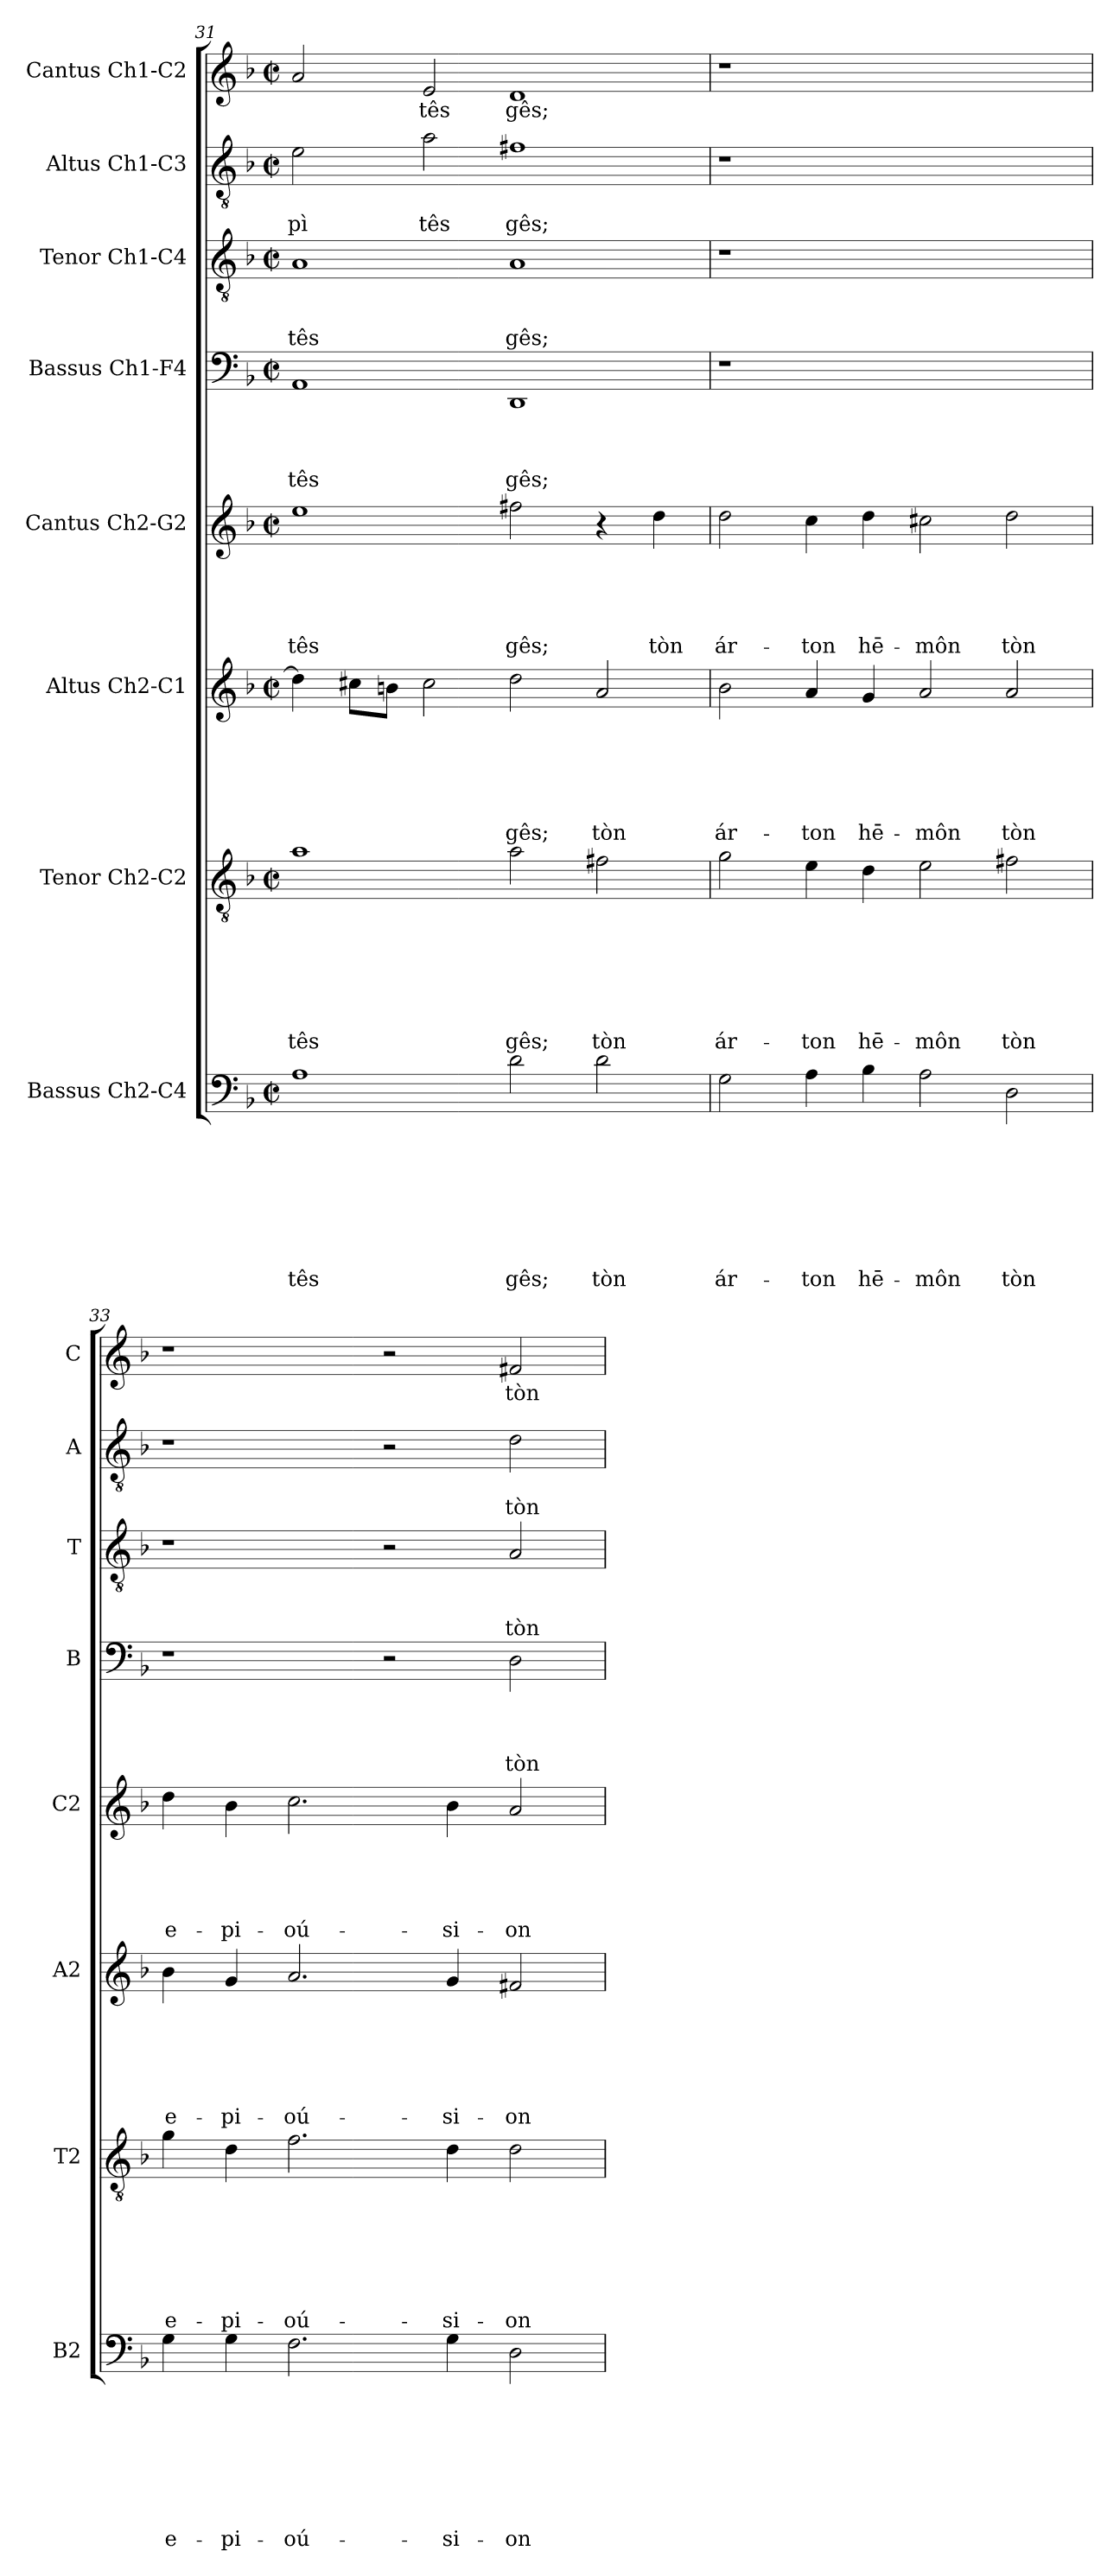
**kern	**text	**text	**text	**text	**text	**text	**text	**text	**kern	**text	**text	**text	**text	**text	**text	**text	**kern	**text	**text	**text	**text	**text	**text	**kern	**text	**text	**text	**text	**text	**kern	**text	**text	**text	**text	**kern	**text	**text	**text	**kern	**text	**text	**kern	**text
*part8	*part8	*part8	*part8	*part8	*part8	*part8	*part8	*part8	*part7	*part7	*part7	*part7	*part7	*part7	*part7	*part7	*part6	*part6	*part6	*part6	*part6	*part6	*part6	*part5	*part5	*part5	*part5	*part5	*part5	*part4	*part4	*part4	*part4	*part4	*part3	*part3	*part3	*part3	*part2	*part2	*part2	*part1	*part1
*staff8	*staff8	*staff8	*staff8	*staff8	*staff8	*staff8	*staff8	*staff8	*staff7	*staff7	*staff7	*staff7	*staff7	*staff7	*staff7	*staff7	*staff6	*staff6	*staff6	*staff6	*staff6	*staff6	*staff6	*staff5	*staff5	*staff5	*staff5	*staff5	*staff5	*staff4	*staff4	*staff4	*staff4	*staff4	*staff3	*staff3	*staff3	*staff3	*staff2	*staff2	*staff2	*staff1	*staff1
*I"Bassus Ch2-C4	*	*	*	*	*	*	*	*	*I"Tenor Ch2-C2	*	*	*	*	*	*	*	*I"Altus Ch2-C1	*	*	*	*	*	*	*I"Cantus Ch2-G2	*	*	*	*	*	*I"Bassus Ch1-F4	*	*	*	*	*I"Tenor Ch1-C4	*	*	*	*I"Altus Ch1-C3	*	*	*I"Cantus Ch1-C2	*
*I'B2	*	*	*	*	*	*	*	*	*I'T2	*	*	*	*	*	*	*	*I'A2	*	*	*	*	*	*	*I'C2	*	*	*	*	*	*I'B	*	*	*	*	*I'T	*	*	*	*I'A	*	*	*I'C	*
*clefF4	*	*	*	*	*	*	*	*	*clefGv2	*	*	*	*	*	*	*	*clefG2	*	*	*	*	*	*	*clefG2	*	*	*	*	*	*clefF4	*	*	*	*	*clefGv2	*	*	*	*clefGv2	*	*	*clefG2	*
*k[b-]	*	*	*	*	*	*	*	*	*k[b-]	*	*	*	*	*	*	*	*k[b-]	*	*	*	*	*	*	*k[b-]	*	*	*	*	*	*k[b-]	*	*	*	*	*k[b-]	*	*	*	*k[b-]	*	*	*k[b-]	*
*F:	*	*	*	*	*	*	*	*	*F:	*	*	*	*	*	*	*	*F:	*	*	*	*	*	*	*F:	*	*	*	*	*	*F:	*	*	*	*	*F:	*	*	*	*F:	*	*	*F:	*
*M2/2	*	*	*	*	*	*	*	*	*M2/2	*	*	*	*	*	*	*	*M2/2	*	*	*	*	*	*	*M2/2	*	*	*	*	*	*M2/2	*	*	*	*	*M2/2	*	*	*	*M2/2	*	*	*M2/2	*
*met(c|)	*	*	*	*	*	*	*	*	*met(c|)	*	*	*	*	*	*	*	*met(c|)	*	*	*	*	*	*	*met(c|)	*	*	*	*	*	*met(c|)	*	*	*	*	*met(c|)	*	*	*	*met(c|)	*	*	*met(c|)	*
=31	=31	=31	=31	=31	=31	=31	=31	=31	=31	=31	=31	=31	=31	=31	=31	=31	=31	=31	=31	=31	=31	=31	=31	=31	=31	=31	=31	=31	=31	=31	=31	=31	=31	=31	=31	=31	=31	=31	=31	=31	=31	=31	=31
!	!	!	!	!	!	!	!	!LO:LY:b	!	!	!	!	!	!	!	!LO:LY:b	!	!	!	!	!	!	!	!	!	!	!	!	!LO:LY:b	!	!	!	!	!LO:LY:b	!	!	!	!LO:LY:b	!	!	!LO:LY:b	!	!
1A	.	.	.	.	.	.	.	tês	1a	.	.	.	.	.	.	tês	4dd\]	.	.	.	.	.	.	1ee	.	.	.	.	tês	1AA	.	.	.	tês	1A	.	.	tês	2e\	.	-pì	2a/	.
.	.	.	.	.	.	.	.	.	.	.	.	.	.	.	.	.	8cc#X\L	.	.	.	.	.	.	.	.	.	.	.	.	.	.	.	.	.	.	.	.	.	.	.	.	.	.
.	.	.	.	.	.	.	.	.	.	.	.	.	.	.	.	.	8bn\J	.	.	.	.	.	.	.	.	.	.	.	.	.	.	.	.	.	.	.	.	.	.	.	.	.	.
!	!	!	!	!	!	!	!	!	!	!	!	!	!	!	!	!	!	!	!	!	!	!	!	!	!	!	!	!	!	!	!	!	!	!	!	!	!	!	!	!	!LO:LY:b	!	!LO:LY:b
.	.	.	.	.	.	.	.	.	.	.	.	.	.	.	.	.	2cc#\	.	.	.	.	.	.	.	.	.	.	.	.	.	.	.	.	.	.	.	.	.	2a\	.	tês	2e/	tês
!	!	!	!	!	!	!	!	!LO:LY:b	!	!	!	!	!	!	!	!LO:LY:b	!	!	!	!	!	!	!LO:LY:b	!	!	!	!	!	!LO:LY:b	!	!	!	!	!LO:LY:b	!	!	!	!LO:LY:b	!	!	!LO:LY:b	!	!LO:LY:b
2d\	.	.	.	.	.	.	.	gês;	2a\	.	.	.	.	.	.	gês;	2dd\	.	.	.	.	.	gês;	2ff#X\	.	.	.	.	gês;	1DD	.	.	.	gês;	1A	.	.	gês;	1f#X	.	gês;	1d	gês;
!	!	!	!	!	!	!	!	!LO:LY:b	!	!	!	!	!	!	!	!LO:LY:b	!	!	!	!	!	!	!LO:LY:b	!	!	!	!	!	!	!	!	!	!	!	!	!	!	!	!	!	!	!	!
2d\	.	.	.	.	.	.	.	tòn	2f#X\	.	.	.	.	.	.	tòn	2a/	.	.	.	.	.	tòn	4r	.	.	.	.	.	.	.	.	.	.	.	.	.	.	.	.	.	.	.
!	!	!	!	!	!	!	!	!	!	!	!	!	!	!	!	!	!	!	!	!	!	!	!	!	!	!	!	!	!LO:LY:b	!	!	!	!	!	!	!	!	!	!	!	!	!	!
.	.	.	.	.	.	.	.	.	.	.	.	.	.	.	.	.	.	.	.	.	.	.	.	4dd\	.	.	.	.	tòn	.	.	.	.	.	.	.	.	.	.	.	.	.	.
=32	=32	=32	=32	=32	=32	=32	=32	=32	=32	=32	=32	=32	=32	=32	=32	=32	=32	=32	=32	=32	=32	=32	=32	=32	=32	=32	=32	=32	=32	=32	=32	=32	=32	=32	=32	=32	=32	=32	=32	=32	=32	=32	=32
!	!	!	!	!	!	!	!	!LO:LY:b	!	!	!	!	!	!	!	!LO:LY:b	!	!	!	!	!	!	!LO:LY:b	!	!	!	!	!	!LO:LY:b	!	!	!	!	!	!	!	!	!	!	!	!	!	!
2G\	.	.	.	.	.	.	.	ár-	2g\	.	.	.	.	.	.	ár-	2b-\	.	.	.	.	.	ár-	2dd\	.	.	.	.	ár-	1r	.	.	.	.	1r	.	.	.	1r	.	.	1r	.
!	!	!	!	!	!	!	!	!LO:LY:b	!	!	!	!	!	!	!	!LO:LY:b	!	!	!	!	!	!	!LO:LY:b	!	!	!	!	!	!LO:LY:b	!	!	!	!	!	!	!	!	!	!	!	!	!	!
4A\	.	.	.	.	.	.	.	-ton	4e\	.	.	.	.	.	.	-ton	4a/	.	.	.	.	.	-ton	4cc\	.	.	.	.	-ton	.	.	.	.	.	.	.	.	.	.	.	.	.	.
!	!	!	!	!	!	!	!	!LO:LY:b	!	!	!	!	!	!	!	!LO:LY:b	!	!	!	!	!	!	!LO:LY:b	!	!	!	!	!	!LO:LY:b	!	!	!	!	!	!	!	!	!	!	!	!	!	!
4B-\	.	.	.	.	.	.	.	hē-	4d\	.	.	.	.	.	.	hē-	4g/	.	.	.	.	.	hē-	4dd\	.	.	.	.	hē-	.	.	.	.	.	.	.	.	.	.	.	.	.	.
!	!	!	!	!	!	!	!	!LO:LY:b	!	!	!	!	!	!	!	!LO:LY:b	!	!	!	!	!	!	!LO:LY:b	!	!	!	!	!	!LO:LY:b	!	!	!	!	!	!	!	!	!	!	!	!	!	!
2A\	.	.	.	.	.	.	.	-môn	2e\	.	.	.	.	.	.	-môn	2a/	.	.	.	.	.	-môn	2cc#X\	.	.	.	.	-môn	1ryy	.	.	.	.	1ryy	.	.	.	1ryy	.	.	1ryy	.
!	!	!	!	!	!	!	!	!LO:LY:b	!	!	!	!	!	!	!	!LO:LY:b	!	!	!	!	!	!	!LO:LY:b	!	!	!	!	!	!LO:LY:b	!	!	!	!	!	!	!	!	!	!	!	!	!	!
2D\	.	.	.	.	.	.	.	tòn	2f#X\	.	.	.	.	.	.	tòn	2a/	.	.	.	.	.	tòn	2dd\	.	.	.	.	tòn	.	.	.	.	.	.	.	.	.	.	.	.	.	.
=33	=33	=33	=33	=33	=33	=33	=33	=33	=33	=33	=33	=33	=33	=33	=33	=33	=33	=33	=33	=33	=33	=33	=33	=33	=33	=33	=33	=33	=33	=33	=33	=33	=33	=33	=33	=33	=33	=33	=33	=33	=33	=33	=33
!	!	!	!	!	!	!	!	!LO:LY:b	!	!	!	!	!	!	!	!LO:LY:b	!	!	!	!	!	!	!LO:LY:b	!	!	!	!	!	!LO:LY:b	!	!	!	!	!	!	!	!	!	!	!	!	!	!
4G\	.	.	.	.	.	.	.	e-	4g\	.	.	.	.	.	.	e-	4b-\	.	.	.	.	.	e-	4dd\	.	.	.	.	e-	1r	.	.	.	.	1r	.	.	.	1r	.	.	1r	.
!	!	!	!	!	!	!	!	!LO:LY:b	!	!	!	!	!	!	!	!LO:LY:b	!	!	!	!	!	!	!LO:LY:b	!	!	!	!	!	!LO:LY:b	!	!	!	!	!	!	!	!	!	!	!	!	!	!
4G\	.	.	.	.	.	.	.	-pi-	4d\	.	.	.	.	.	.	-pi-	4g/	.	.	.	.	.	-pi-	4b-\	.	.	.	.	-pi-	.	.	.	.	.	.	.	.	.	.	.	.	.	.
!	!	!	!	!	!	!	!	!LO:LY:b	!	!	!	!	!	!	!	!LO:LY:b	!	!	!	!	!	!	!LO:LY:b	!	!	!	!	!	!LO:LY:b	!	!	!	!	!	!	!	!	!	!	!	!	!	!
2.F\	.	.	.	.	.	.	.	-oú-	2.f\	.	.	.	.	.	.	-oú-	2.a/	.	.	.	.	.	-oú-	2.cc\	.	.	.	.	-oú-	.	.	.	.	.	.	.	.	.	.	.	.	.	.
.	.	.	.	.	.	.	.	.	.	.	.	.	.	.	.	.	.	.	.	.	.	.	.	.	.	.	.	.	.	2r	.	.	.	.	2r	.	.	.	2r	.	.	2r	.
!	!	!	!	!	!	!	!	!LO:LY:b	!	!	!	!	!	!	!	!LO:LY:b	!	!	!	!	!	!	!LO:LY:b	!	!	!	!	!	!LO:LY:b	!	!	!	!	!	!	!	!	!	!	!	!	!	!
4G\	.	.	.	.	.	.	.	-si-	4d\	.	.	.	.	.	.	-si-	4g/	.	.	.	.	.	-si-	4b-\	.	.	.	.	-si-	.	.	.	.	.	.	.	.	.	.	.	.	.	.
!	!	!	!	!	!	!	!	!LO:LY:b	!	!	!	!	!	!	!	!LO:LY:b	!	!	!	!	!	!	!LO:LY:b	!	!	!	!	!	!LO:LY:b	!	!	!	!	!LO:LY:b	!	!	!	!LO:LY:b	!	!	!LO:LY:b	!	!LO:LY:b
2D\	.	.	.	.	.	.	.	-on	2d\	.	.	.	.	.	.	-on	2f#X/	.	.	.	.	.	-on	2a/	.	.	.	.	-on	2D\	.	.	.	tòn	2A/	.	.	tòn	2d\	.	tòn	2f#X/	tòn
=	=	=	=	=	=	=	=	=	=	=	=	=	=	=	=	=	=	=	=	=	=	=	=	=	=	=	=	=	=	=	=	=	=	=	=	=	=	=	=	=	=	=	=
*-	*-	*-	*-	*-	*-	*-	*-	*-	*-	*-	*-	*-	*-	*-	*-	*-	*-	*-	*-	*-	*-	*-	*-	*-	*-	*-	*-	*-	*-	*-	*-	*-	*-	*-	*-	*-	*-	*-	*-	*-	*-	*-	*-
